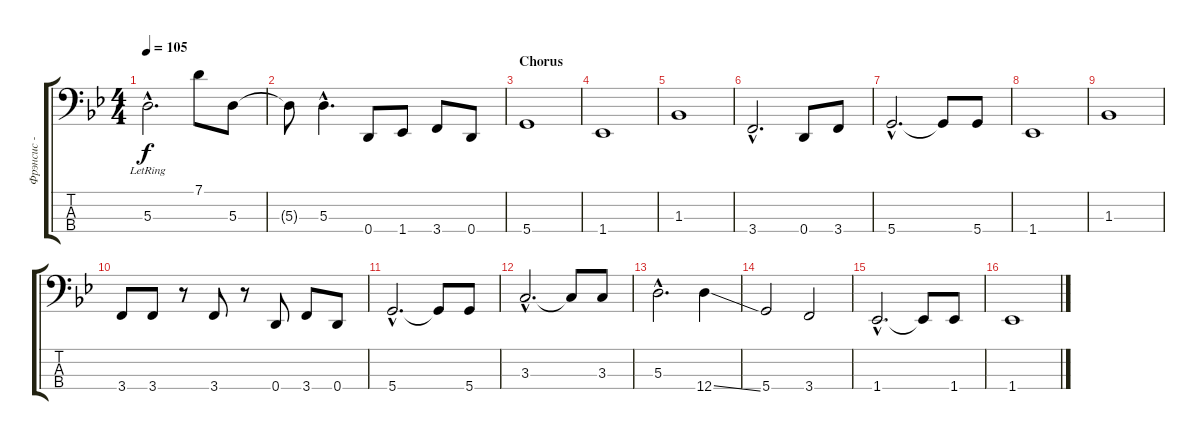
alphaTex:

\track ("Фрэнсис - D(!)-A-D-G" "Фрэнсис - ") {instrument electricbassfinger}
\staff {score tabs}
\tuning (G2 D2 A1 D1) {hide}
\ts (4 4)
\tempo 105
\clef f4
\ks gminor
5.3{hac lr}.2{d dy f} 7.1.8 5.3.8 |
5.3{t}.8 5.3{hac}.4{d} 0.4.8 1.4.8 3.4.8 0.4.8 |
\section ("" "Chorus")
5.4.1 |
1.4.1 |
1.3.1 |
3.4{hac}.2{d} 0.4.8 3.4.8 |
5.4{hac}.2{d} 5.4{t}.8 5.4.8 |
1.4.1 |
1.3.1 |
3.4.8 3.4.8 r.8 3.4.8 r.8 0.4.8 3.4.8 0.4.8 |
5.4{hac}.2{d} 5.4{t}.8 5.4.8 |
3.3{hac}.2{d} 3.3{t}.8 3.3.8 |
5.3{hac}.2{d} 12.4{ss}.4 |
5.4.2 3.4.2 |
1.4{hac}.2{d} 1.4{t}.8 1.4.8 |
1.4.1
